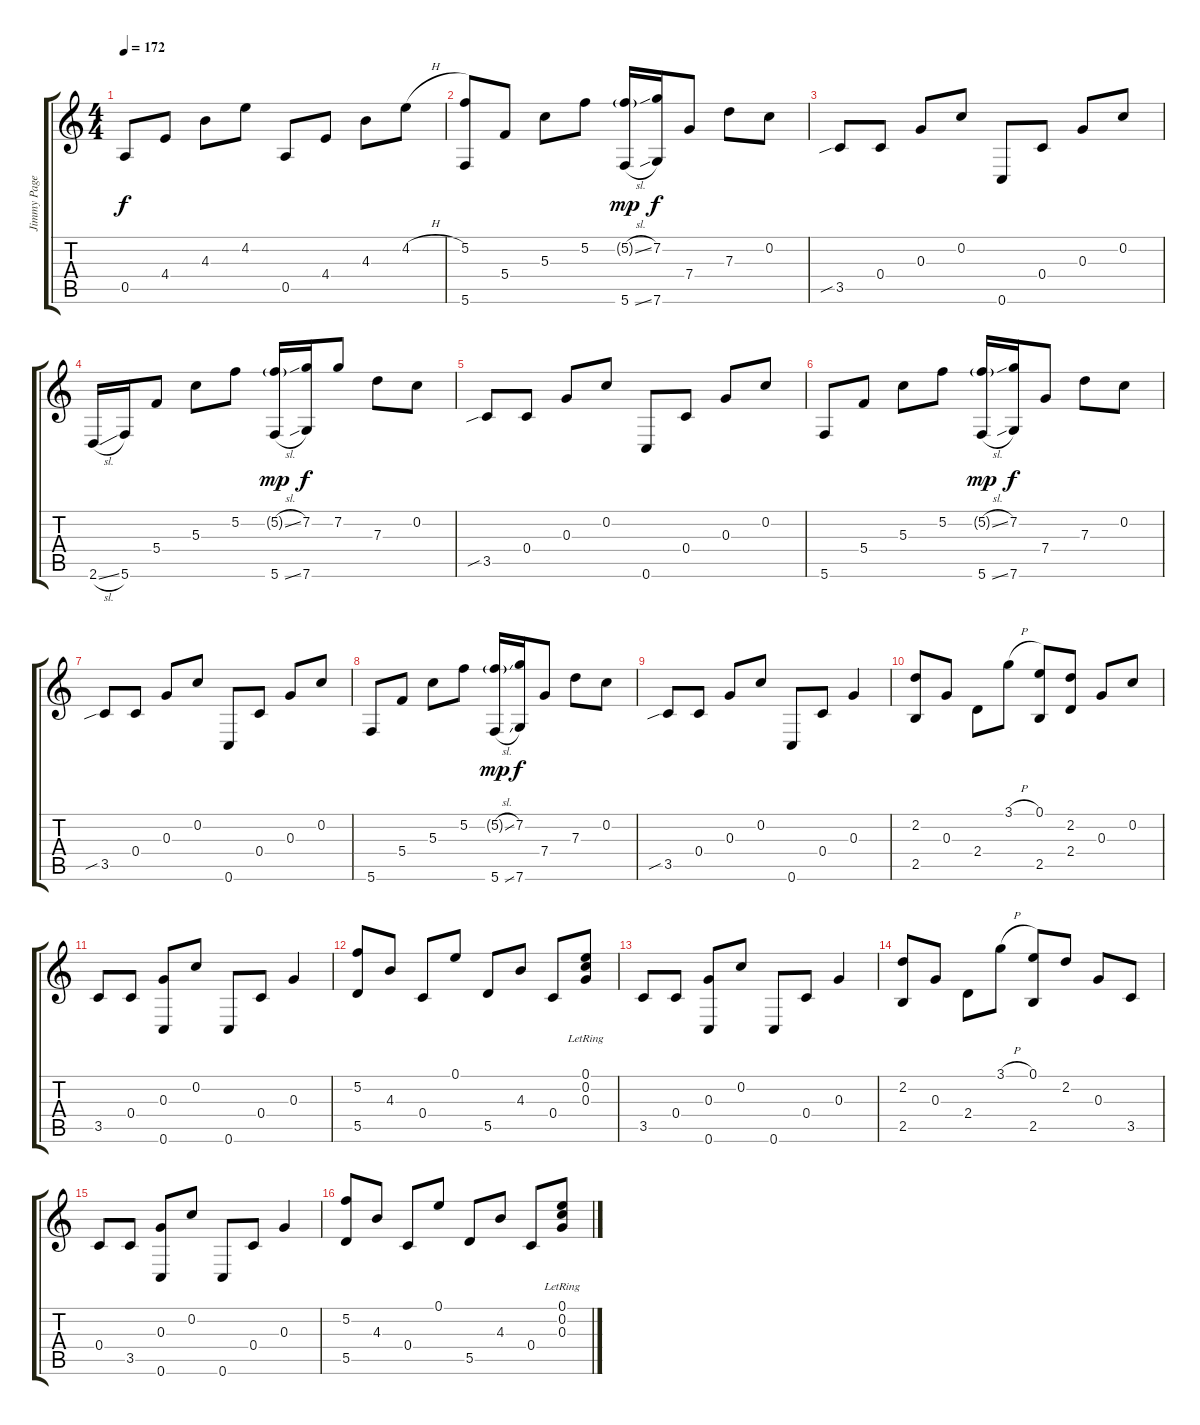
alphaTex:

\track ("Jimmy Page" "Jimmy Page") {instrument acousticguitarsteel}
\staff {score tabs}
\tuning (E4 C4 G3 C3 A2 C2) {hide}
\ts (4 4)
\tempo 172
\clef g2
\ks c
0.5.8{dy f} 4.4.8 4.3.8 4.2.8 0.5.8 4.4.8 4.3.8 4.2{h}.8 |
(5.2 5.6).8 5.4.8 5.3.8 5.2.8 (5.2{sl g} 5.6{sl}).16{dy mp} (7.2 7.6).16{dy f} 7.4.8 7.3.8 0.2.8 |
3.5{sib}.8 0.4.8 0.3.8 0.2.8 0.6.8 0.4.8 0.3.8 0.2.8 |
2.6{sl}.16 5.6.16 5.4.8 5.3.8 5.2.8 (5.2{sl g} 5.6{sl}).16{dy mp} (7.2 7.6).16{dy f} 7.2.8 7.3.8 0.2.8 |
3.5{sib}.8 0.4.8 0.3.8 0.2.8 0.6.8 0.4.8 0.3.8 0.2.8 |
5.6.8 5.4.8 5.3.8 5.2.8 (5.2{sl g} 5.6{sl}).16{dy mp} (7.2 7.6).16{dy f} 7.4.8 7.3.8 0.2.8 |
3.5{sib}.8 0.4.8 0.3.8 0.2.8 0.6.8 0.4.8 0.3.8 0.2.8 |
5.6.8 5.4.8 5.3.8 5.2.8 (5.2{sl g} 5.6{sl}).16{dy mp} (7.2 7.6).16{dy f} 7.4.8 7.3.8 0.2.8 |
3.5{sib}.8 0.4.8 0.3.8 0.2.8 0.6.8 0.4.8 0.3.4 |
(2.2 2.5).8 0.3.8 2.4.8 3.1{h}.8 (0.1 2.5).8 (2.2 2.4).8 0.3.8 0.2.8 |
3.5.8 0.4.8 (0.3 0.6).8 0.2.8 0.6.8 0.4.8 0.3.4 |
(5.2 5.5).8 4.3.8 0.4.8 0.1.8 5.5.8 4.3.8 0.4.8 (0.1{lr} 0.2{lr} 0.3{lr}).8 |
3.5.8 0.4.8 (0.3 0.6).8 0.2.8 0.6.8 0.4.8 0.3.4 |
(2.2 2.5).8 0.3.8 2.4.8 3.1{h}.8 (0.1 2.5).8 2.2.8 0.3.8 3.5.8 |
0.4.8 3.5.8 (0.3 0.6).8 0.2.8 0.6.8 0.4.8 0.3.4 |
(5.2 5.5).8 4.3.8 0.4.8 0.1.8 5.5.8 4.3.8 0.4.8 (0.1{lr} 0.2{lr} 0.3{lr}).8
